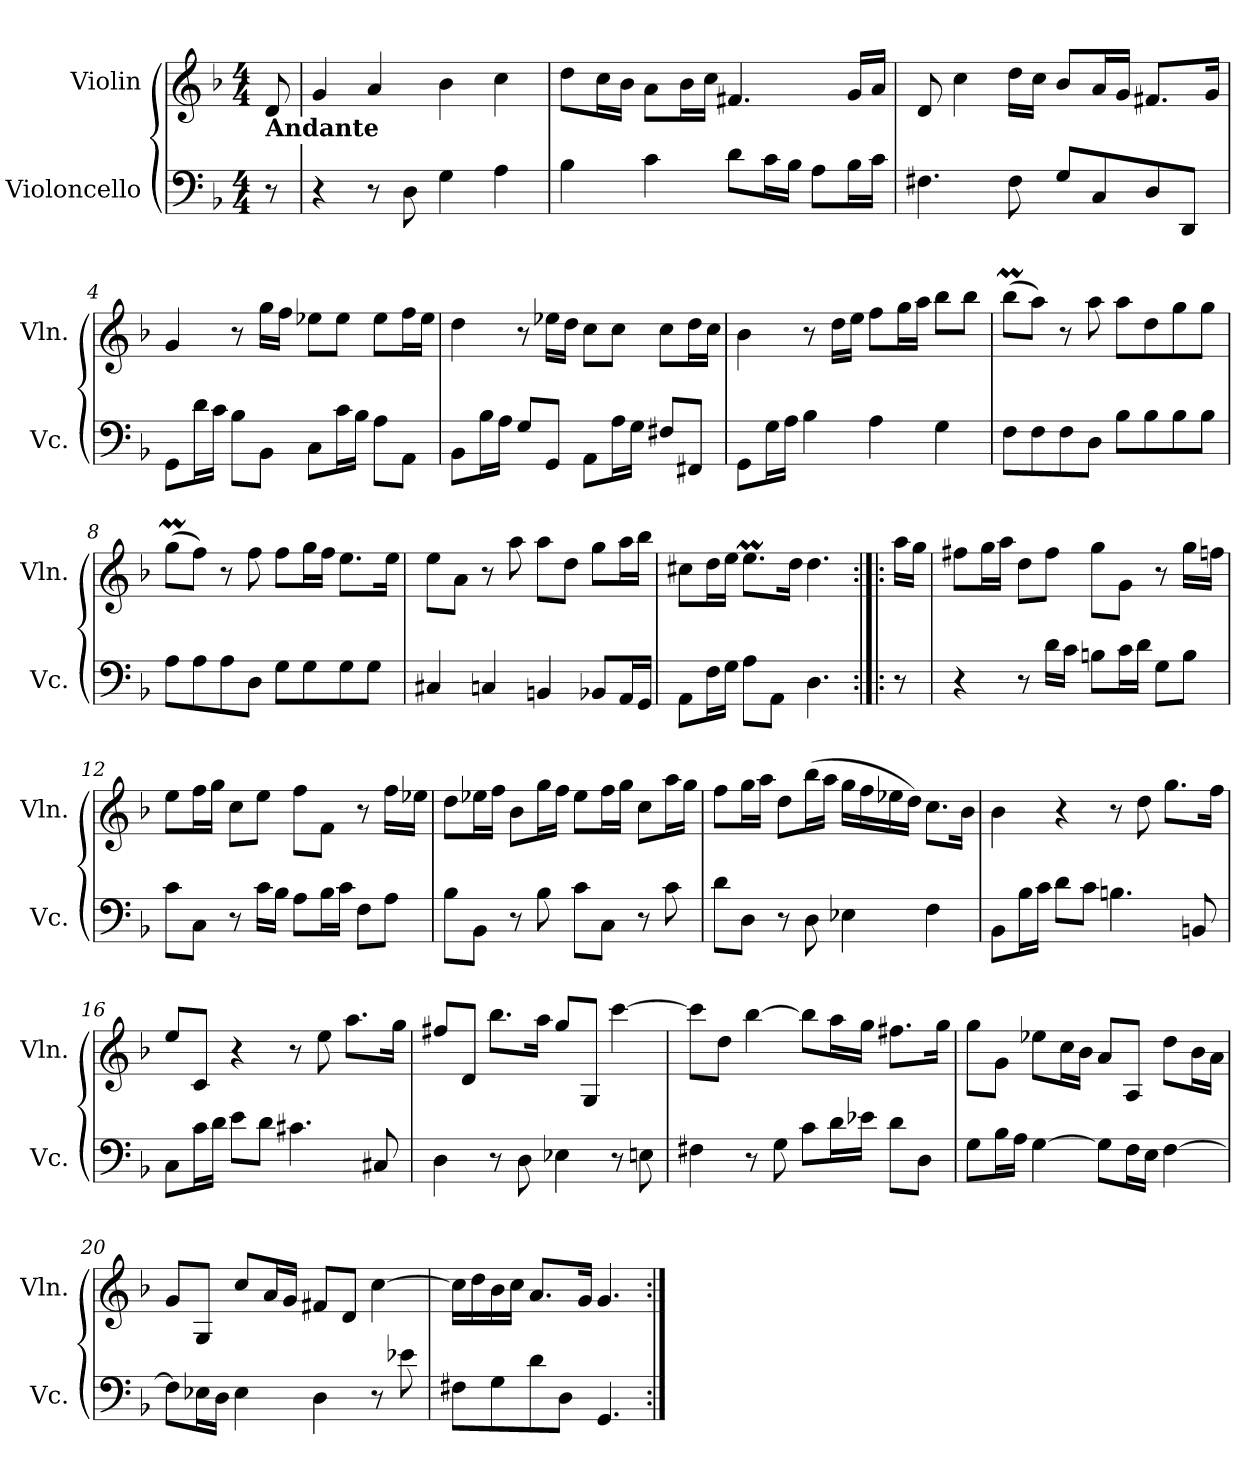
**kern	**kern
*part2	*part1
*staff2	*staff1
*I"Violoncello	*I"Violin
*I'Vc.	*I'Vln.
*clefF4	*clefG2
*k[b-]	*k[b-]
*M4/4	*M4/4
*MM50	*MM50
=	=
!	!LO:TX:b:B:t=Andante
8r	8d/
=1	=1
4r	4g/
8r	4a/
8D\	.
4G\	4b-\
4A\	4cc\
=2	=2
4B-\	8dd\L
.	16cc\L
.	16b-\JJ
4c\	8a\L
.	16b-\L
.	16cc\JJ
8d\L	4.f#X/
16c\L	.
16B-\JJ	.
8A\L	.
16B-\L	16g/LL
16c\JJ	16a/JJ
=3	=3
4.F#X\	8d/
.	4cc\
8F#\	16dd\LL
.	16cc\JJ
8G/L	8b-/L
8C/	16a/L
.	16g/JJ
8D/	8.f#X/L
8DD/J	.
.	16g/Jk
!!LO:LB:g=z
=4	=4
8GG\L	4g/
16d\L	.
16c\JJ	.
8B-\L	8r
8BB-\J	16gg\LL
.	16ff\JJ
8C\L	8ee-X\L
16c\L	8ee-\J
16B-\JJ	.
8A\L	8ee-\L
8AA\J	16ff\L
.	16ee-\JJ
=5	=5
8BB-\L	4dd\
16B-\L	.
16A\JJ	.
8G/L	8r
8GG/J	16ee-X\LL
.	16dd\JJ
8AA\L	8cc\L
16A\L	8cc\J
16G\JJ	.
8F#X/L	8cc\L
8FF#X/J	16dd\L
.	16cc\JJ
=6	=6
8GG\L	4b-\
16G\L	.
16A\JJ	.
4B-\	8r
.	16dd\LL
.	16ee\JJ
4A\	8ff\L
.	16gg\L
.	16aa\JJ
4G\	8bb-\L
.	8bb-\J
!!LO:LB:g=z
=7	=7
8F\L	(>8bb-M\L
8F\	8aa\J)
8F\	8r
8D\J	8aa\
8B-\L	8aa\L
8B-\	8dd\
8B-\	8gg\
8B-\J	8gg\J
=8	=8
8A\L	(>8ggM\L
8A\	8ff\J)
8A\	8r
8D\J	8ff\
8G\L	8ff\L
8G\	16gg\L
.	16ff\JJ
8G\	8.ee\L
8G\J	.
.	16ee\Jk
=9	=9
4C#X/	8ee\L
.	8a\J
4Cn/	8r
.	8aa\
4BBn/	8aa\L
.	8dd\J
8BB-X/L	8gg\L
16AA/L	16aa\L
16GG/JJ	16bb-\JJ
=10	=10
8AA\L	8cc#X\L
16F\L	16dd\L
16G\JJ	16ee\JJ
8A\L	8.eem\L
8AA\J	.
.	16dd\Jk
4.D\	4.dd\
=10X1:|!|:	=10X1:|!|:
8r	16aa\LL
.	16gg\JJ
!!LO:LB:g=z
=11	=11
4r	8ff#X\L
.	16gg\L
.	16aa\JJ
8r	8dd\L
16d\LL	8ff#\J
16c\JJ	.
8Bn\L	8gg\L
16c\L	8g\J
16d\JJ	.
8G\L	8r
8B\J	16gg\LL
.	16ffn\JJ
=12	=12
8c\L	8ee\L
8C\J	16ff\L
.	16gg\JJ
8r	8cc\L
16c\LL	8ee\J
16B-\JJ	.
8A\L	8ff\L
16B-\L	8f\J
16c\JJ	.
8F\L	8r
8A\J	16ff\LL
.	16ee-X\JJ
=13	=13
8B-\L	8dd\L
8BB-\J	16ee-X\L
.	16ff\JJ
8r	8b-\L
8B-\	16gg\L
.	16ff\JJ
8c\L	8ee-\L
8C\J	16ff\L
.	16gg\JJ
8r	8cc\L
8c\	16aa\L
.	16gg\JJ
!!LO:LB:g=z
=14	=14
8d\L	8ff\L
8D\J	16gg\L
.	16aa\JJ
8r	8dd\L
8D\	(>16bb-\L
.	16aa\JJ
4E-X\	16gg\LL
.	16ff\
.	16ee-X\
.	16dd\JJ)
4F\	8.cc\L
.	16b-\Jk
=15	=15
8BB-\L	4b-\
16B-\L	.
16c\JJ	.
8d\L	4r
8c\J	.
4.Bn\	8r
.	8dd\
.	8.gg\L
8BBn/	.
.	16ff\Jk
=16	=16
8C\L	8ee/L
16c\L	8c/J
16d\JJ	.
8e\L	4r
8d\J	.
4.c#X\	8r
.	8ee\
.	8.aa\L
8C#X/	.
.	16gg\Jk
!!LO:PB:g=z
=17	=17
4D\	8ff#X/L
.	8d/J
8r	8.bb-\L
8D\	.
.	16aa\Jk
4E-X\	8gg/L
.	8G/J
8r	[4ccc\
8En\	.
=18	=18
4F#X\	8ccc\L]
.	8dd\J
8r	[4bb-\
8G\	.
8c\L	8bb-\L]
16d\L	16aa\L
16e-X\JJ	16gg\JJ
8d\L	8.ff#X\L
8D\J	.
.	16gg\Jk
=19	=19
8G\L	8gg\L
16B-\L	8g\J
16A\JJ	.
[4G\	8ee-X\L
.	16cc\L
.	16b-\JJ
8G\L]	8a/L
16F\L	8A/J
16E\JJ	.
[4F\	8dd\L
.	16b-\L
.	16a\JJ
!!LO:LB:g=z
=20	=20
8F\L]	8g/L
16E-X\L	8G/J
16D\JJ	.
4E-\	8cc/L
.	16a/L
.	16g/JJ
4D\	8f#X/L
.	8d/J
8r	[4cc\
8e-X\	.
=21	=21
8F#X\L	16cc\LL]
.	16dd\
8G\	16b-\
.	16cc\JJ
8d\	8.a/L
8D\J	.
.	16g/Jk
4.GG/	4.g/
=:|!	=:|!
*-	*-
